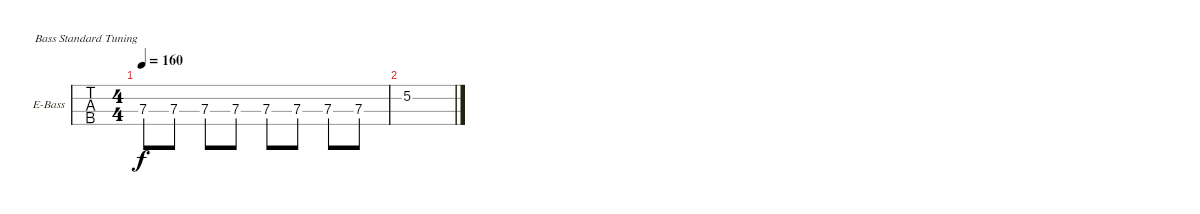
\bracketExtendMode groupsimilarinstruments
\firstSystemTrackNameOrientation horizontal
\otherSystemsTrackNameOrientation horizontal
\track ("Nikolai" "E-Bass") {instrument electricbassfinger}
\staff {tabs}
\tuning (G2 D2 A1 E1)
\ts (4 4)
\tempo 160
\clef f4
\ks c
7.3.8{dy f} 7.3.8 7.3.8 7.3.8 7.3.8 7.3.8 7.3.8 7.3.8 |
5.2.1
